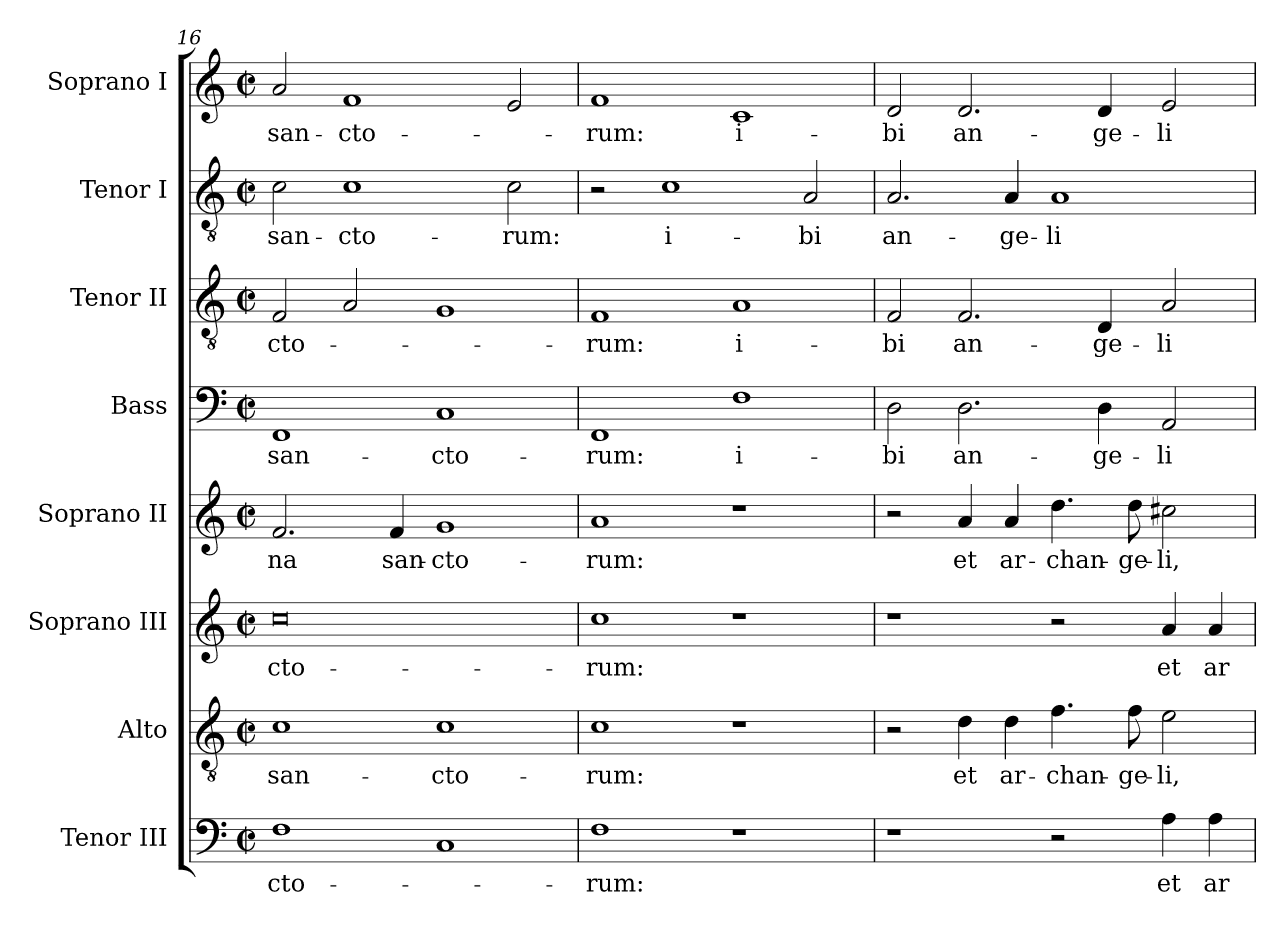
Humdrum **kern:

**kern	**text	**kern	**text	**kern	**text	**kern	**text	**kern	**text	**kern	**text	**kern	**text	**kern	**text
*part8	*part8	*part7	*part7	*part6	*part6	*part5	*part5	*part4	*part4	*part3	*part3	*part2	*part2	*part1	*part1
*staff8	*staff8	*staff7	*staff7	*staff6	*staff6	*staff5	*staff5	*staff4	*staff4	*staff3	*staff3	*staff2	*staff2	*staff1	*staff1
*I"Tenor III	*	*I"Alto	*	*I"Soprano III	*	*I"Soprano II	*	*I"Bass	*	*I"Tenor II	*	*I"Tenor I	*	*I"Soprano I	*
!!LO:LB:g=z
*clefF4	*	*clefGv2	*	*clefG2	*	*clefG2	*	*clefF4	*	*clefGv2	*	*clefGv2	*	*clefG2	*
*k[]	*	*k[]	*	*k[]	*	*k[]	*	*k[]	*	*k[]	*	*k[]	*	*k[]	*
*C:	*	*C:	*	*C:	*	*C:	*	*C:	*	*C:	*	*C:	*	*C:	*
*M2/2	*	*M2/2	*	*M2/2	*	*M2/2	*	*M2/2	*	*M2/2	*	*M2/2	*	*M2/2	*
*met(c|)	*	*met(c|)	*	*met(c|)	*	*met(c|)	*	*met(c|)	*	*met(c|)	*	*met(c|)	*	*met(c|)	*
=16	=16	=16	=16	=16	=16	=16	=16	=16	=16	=16	=16	=16	=16	=16	=16
!	!LO:LY:b	!	!LO:LY:b	!	!LO:LY:b	!	!LO:LY:b	!	!LO:LY:b	!	!LO:LY:b	!	!LO:LY:b	!	!LO:LY:b
1F	-cto-	1c	san-	0cc	-cto-	2.f/	-na	1FF	san-	2F/	-cto-	2c\	san-	2a/	san-
!	!	!	!	!	!	!	!	!	!	!	!	!	!LO:LY:b	!	!LO:LY:b
.	.	.	.	.	.	.	.	.	.	2A/	.	1c	-cto-	1f	-cto-
!	!	!	!	!	!	!	!LO:LY:b	!	!	!	!	!	!	!	!
.	.	.	.	.	.	4f/	san-	.	.	.	.	.	.	.	.
!	!	!	!LO:LY:b	!	!	!	!LO:LY:b	!	!LO:LY:b	!	!	!	!	!	!
1C	.	1c	-cto-	.	.	1g	-cto-	1C	-cto-	1G	.	.	.	.	.
!	!	!	!	!	!	!	!	!	!	!	!	!	!LO:LY:b	!	!
.	.	.	.	.	.	.	.	.	.	.	.	2c\	-rum:	2e/	.
=17	=17	=17	=17	=17	=17	=17	=17	=17	=17	=17	=17	=17	=17	=17	=17
!	!LO:LY:b	!	!LO:LY:b	!	!LO:LY:b	!	!LO:LY:b	!	!LO:LY:b	!	!LO:LY:b	!	!	!	!LO:LY:b
1F	-rum:	1c	-rum:	1cc	-rum:	1a	-rum:	1FF	-rum:	1F	-rum:	2r	.	1f	-rum:
!	!	!	!	!	!	!	!	!	!	!	!	!	!LO:LY:b	!	!
.	.	.	.	.	.	.	.	.	.	.	.	1c	i-	.	.
!	!	!	!	!	!	!	!	!	!LO:LY:b	!	!LO:LY:b	!	!	!	!LO:LY:b
1r	.	1r	.	1r	.	1r	.	1F	i-	1A	i-	.	.	1c	i-
!	!	!	!	!	!	!	!	!	!	!	!	!	!LO:LY:b	!	!
.	.	.	.	.	.	.	.	.	.	.	.	2A/	-bi	.	.
=18	=18	=18	=18	=18	=18	=18	=18	=18	=18	=18	=18	=18	=18	=18	=18
!	!	!	!	!	!	!	!	!	!LO:LY:b	!	!LO:LY:b	!	!LO:LY:b	!	!LO:LY:b
1r	.	2r	.	1r	.	2r	.	2D\	-bi	2F/	-bi	2.A/	an-	2d/	-bi
!	!	!	!LO:LY:b	!	!	!	!LO:LY:b	!	!LO:LY:b	!	!LO:LY:b	!	!	!	!LO:LY:b
.	.	4d\	et	.	.	4a/	et	2.D\	an-	2.F/	an-	.	.	2.d/	an-
!	!	!	!LO:LY:b	!	!	!	!LO:LY:b	!	!	!	!	!	!LO:LY:b	!	!
.	.	4d\	ar-	.	.	4a/	ar-	.	.	.	.	4A/	-ge-	.	.
!	!	!	!LO:LY:b	!	!	!	!LO:LY:b	!	!	!	!	!	!LO:LY:b	!	!
2r	.	4.f\	-chan-	2r	.	4.dd\	-chan-	.	.	.	.	1A	-li	.	.
!	!	!	!	!	!	!	!	!	!LO:LY:b	!	!LO:LY:b	!	!	!	!LO:LY:b
.	.	.	.	.	.	.	.	4D\	-ge-	4D/	-ge-	.	.	4d/	-ge-
!	!	!	!LO:LY:b	!	!	!	!LO:LY:b	!	!	!	!	!	!	!	!
.	.	8f\	-ge-	.	.	8dd\	-ge-	.	.	.	.	.	.	.	.
!	!LO:LY:b	!	!LO:LY:b	!	!LO:LY:b	!	!LO:LY:b	!	!LO:LY:b	!	!LO:LY:b	!	!	!	!LO:LY:b
4A\	et	2e\	-li,	4a/	et	2cc#X\	-li,	2AA/	-li	2A/	-li	.	.	2e/	-li
!	!LO:LY:b	!	!	!	!LO:LY:b	!	!	!	!	!	!	!	!	!	!
4A\	ar-	.	.	4a/	ar-	.	.	.	.	.	.	.	.	.	.
=	=	=	=	=	=	=	=	=	=	=	=	=	=	=	=
*-	*-	*-	*-	*-	*-	*-	*-	*-	*-	*-	*-	*-	*-	*-	*-
